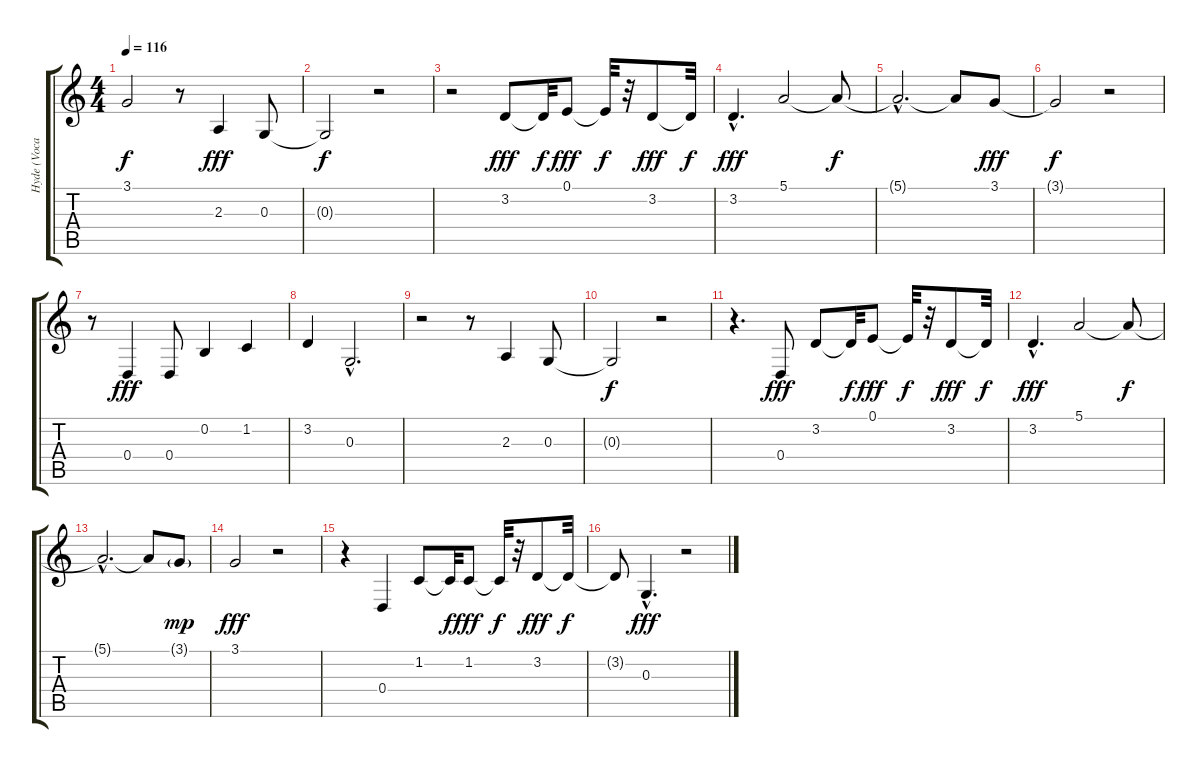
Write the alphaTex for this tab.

\track ("Hyde (Vocal)" "Hyde (Voca") {instrument flute}
\staff {score tabs}
\tuning (E4 B3 G3 D3 A2 E2) {hide}
\ts (4 4)
\tempo 116
\clef g2
\ks c
3.1{t}.2{dy f} r.8 2.3.4{dy fff} 0.3.8 |
0.3{t}.2{dy f} r.2 |
r.2 3.2.8{dy fff} 3.2{t}.32{dy f} 0.1.8{dy fff} 0.1{t}.32{dy f} r.32 3.2.8{dy fff} 3.2{t}.32{dy f} |
3.2{hac}.4{d dy fff} 5.1.2 5.1{t}.8{dy f} |
5.1{hac t}.2{d} 5.1{t}.8 3.1.8{dy fff} |
3.1{t}.2{dy f} r.2 |
r.8 0.4.4{dy fff} 0.4.8 0.2.4 1.2.4 |
3.2.4 0.3{hac}.2{d} |
r.2 r.8 2.3.4 0.3.8 |
0.3{t}.2{dy f} r.2 |
r.4{d} 0.4.8{dy fff} 3.2.8 3.2{t}.32{dy f} 0.1.8{dy fff} 0.1{t}.32{dy f} r.32 3.2.8{dy fff} 3.2{t}.32{dy f} |
3.2{hac}.4{d dy fff} 5.1.2 5.1{t}.8{dy f} |
5.1{hac t}.2{d} 5.1{t}.8 3.1{g}.8{dy mp} |
3.1.2{dy fff} r.2 |
r.4 0.4.4 1.2.8 1.2{t}.32{dy f} 1.2.8{dy fff} 1.2{t}.32{dy f} r.32 3.2.8{dy fff} 3.2{t}.32{dy f} |
3.2{t}.8 0.3{hac}.4{d dy fff} r.2
